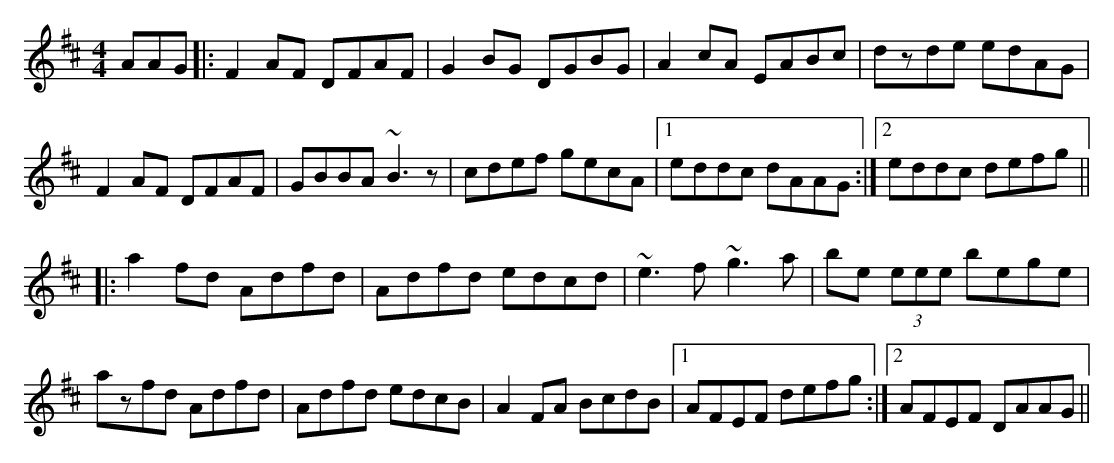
X:1
M:4/4
K:D
AAG|:F2AF DFAF|G2BG DGBG|A2cA EABc|dzde edAG|
F2AF DFAF|GBBA ~B3z|cdef gecA|1 eddc dAAG:|2 eddc defg||
|:a2fd Adfd|Adfd edcd|~e3f ~g3a|be (3eee bege|
azfd Adfd|Adfd edcB|A2FA BcdB|1 AFEF defg:|2 AFEF DAAG||
